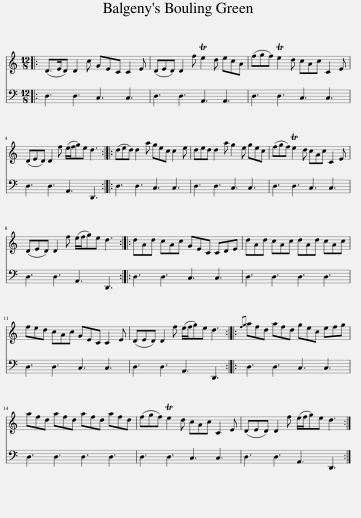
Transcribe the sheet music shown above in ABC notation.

X:1
%%score 1 2
L:1/8
M:12/8
I:linebreak $
K:C
V:1 treble
V:2 bass
V:1
|: (D>ED) D2 c GEC C2 E | (DED) D2 f Te2 d ecA | (fgf) Te2 d cAc C2 E |$ (DED) D2 f (e/f/g)e d3 :: (ded) d2 a gec c2 e | %5
 ded d2 a g2 e gec | (fgf) Te2 d cAc C2 E |$ (DED) D2 f (e/f/g)e d3 :: dAd cAc GEC CDE | dAd cAc dAd cAc |$ %10
 fed cAc GEC C2 E | (DED) D2 f (e/f/g)e d3 ::{fg} afd afd gec efg |$ afd afd afd afd | (fgf) Te2 d cAc C2 E | %15
 (DED) D2 f (e/f/g)e d3 :| %16
V:2
|: D,3 D,3 C,3 C,3 | D,3 D,3 A,,3 A,,3 | D,3 D,3 C,3 C,3 |$ D,3 D,3 A,,3 D,,3 :: D,3 D,3 C,3 C,3 | %5
 D,3 D,3 C,3 C,3 | D,3 D,3 C,3 C,3 |$ D,3 D,3 A,,3 D,,3 :: D,3 D,3 C,3 C,3 | D,3 D,3 D,3 D,3 |$ %10
 D,3 D,3 C,3 C,3 | D,3 D,3 A,,3 D,,3 :: D,3 D,3 C,3 C,3 |$ D,3 D,3 D,3 D,3 | D,3 D,3 C,3 C,3 | %15
 D,3 D,3 A,,3 D,,3 :| %16
